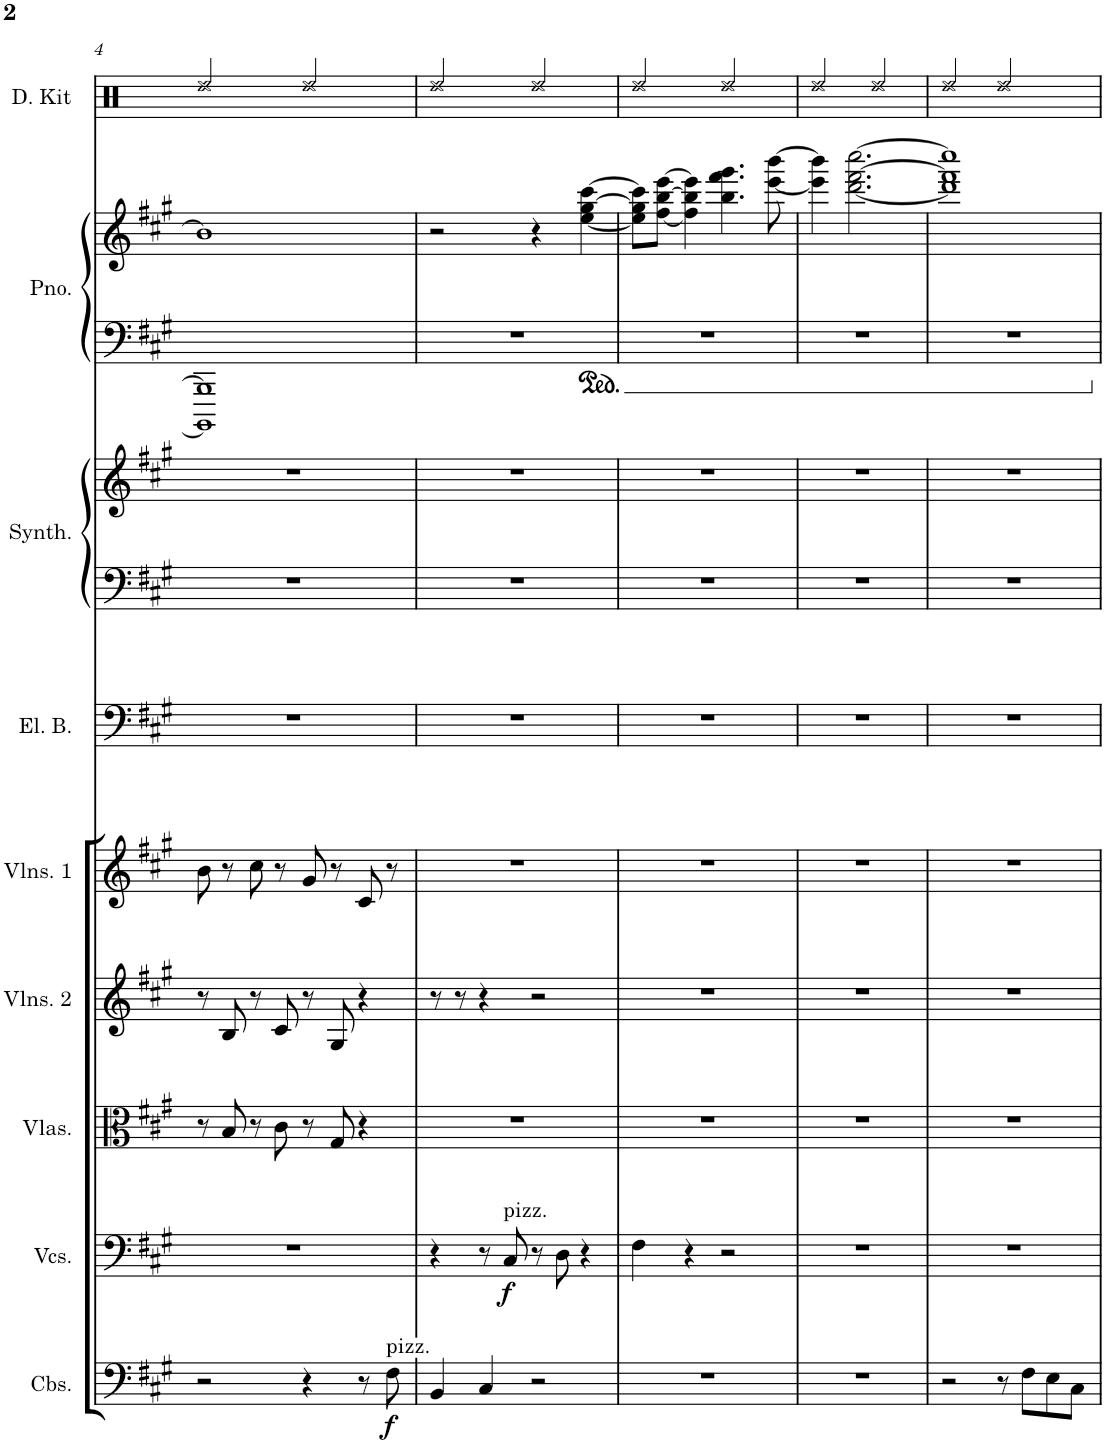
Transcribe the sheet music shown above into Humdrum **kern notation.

**kern	**dynam	**kern	**dynam	**kern	**kern	**kern	**kern	**kern	**kern	**kern	**kern	**kern
*part9	*part9	*part8	*part8	*part7	*part6	*part5	*part4	*part3	*part3	*part2	*part2	*part1
*staff11	*staff11	*staff10	*staff10	*staff9	*staff8	*staff7	*staff6	*staff5	*staff4	*staff3	*staff2	*staff1
*I"Contrabasses	*	*I"Violoncellos	*	*I"Violas	*I"Violins 2	*I"Violins 1	*I"Electric Bass	*I"Synthesizer	*	*I"Piano	*	*I"Drum Kit
*I'Cbs.	*	*I'Vcs.	*	*I'Vlas.	*I'Vlns. 2	*I'Vlns. 1	*I'El. B.	*I'Synth.	*	*I'Pno.	*	*I'D. Kit
!!LO:PB:g=z
*clefF4	*	*clefF4	*	*clefC3	*clefG2	*clefG2	*clefF4	*clefF4	*clefG2	*clefF4	*clefG2	*clefX
*Trd7c12	*	*	*	*	*	*	*Trd7c12	*	*	*	*	*
*k[f#c#g#]	*	*k[f#c#g#]	*	*k[f#c#g#]	*k[f#c#g#]	*k[f#c#g#]	*k[f#c#g#]	*k[f#c#g#]	*k[f#c#g#]	*k[f#c#g#]	*k[f#c#g#]	*k[]
*M4/4	*	*M4/4	*	*M4/4	*M4/4	*M4/4	*M4/4	*M4/4	*M4/4	*M4/4	*M4/4	*M4/4
=4	=4	=4	=4	=4	=4	=4	=4	=4	=4	=4	=4	=4
2r	.	1r	.	8r	8r	8b\	1r	1r	1r	1BBBB] 1BBB]	1b]	2Rdd/
.	.	.	.	8B/	8B/	8r	.	.	.	.	.	.
.	.	.	.	8r	8r	8cc#\	.	.	.	.	.	.
.	.	.	.	8c#\	8c#/	8r	.	.	.	.	.	.
4r	.	.	.	8r	8r	8g#/	.	.	.	.	.	2Rdd/
.	.	.	.	8G#/	8G#/	8r	.	.	.	.	.	.
8r	.	.	.	4r	4r	8c#/	.	.	.	.	.	.
!LO:TX:a:t=pizz.	!	!	!	!	!	!	!	!	!	!	!	!
!	!LO:DY:b	!	!	!	!	!	!	!	!	!	!	!
8F#\	f	.	.	.	.	8r	.	.	.	.	.	.
=5	=5	=5	=5	=5	=5	=5	=5	=5	=5	=5	=5	=5
4BB/	.	4r	.	1r	8r	1r	1r	1r	1r	1r	2r	2Rdd/
.	.	.	.	.	8r	.	.	.	.	.	.	.
4C#/	.	8r	.	.	4r	.	.	.	.	.	.	.
!	!	!LO:TX:a:t=pizz.	!	!	!	!	!	!	!	!	!	!
!	!	!	!LO:DY:b	!	!	!	!	!	!	!	!	!
.	.	8C#/	f	.	.	.	.	.	.	.	.	.
2r	.	8r	.	.	2r	.	.	.	.	.	4r	2Rdd/
.	.	8D\	.	.	.	.	.	.	.	.	.	.
.	.	4r	.	.	.	.	.	.	.	.	[4ee\ [4gg#\ [4ccc#\	.
=6	=6	=6	=6	=6	=6	=6	=6	=6	=6	=6	=6	=6
*	*	*	*	*	*	*	*	*	*	*	*ped	*
1r	.	4F#\	.	1r	1r	1r	1r	1r	1r	1r	8ee\] 8gg#\] 8ccc#\]L	2Rdd/
.	.	.	.	.	.	.	.	.	.	.	[8ff#\ [8bb\ [8eee\J	.
.	.	4r	.	.	.	.	.	.	.	.	4ff#\] 4bb\] 4eee\]	.
.	.	2r	.	.	.	.	.	.	.	.	4.bb\ 4.fff#\ 4.ggg#\	2Rdd/
.	.	.	.	.	.	.	.	.	.	.	[8eee\ [8bbb\	.
=7	=7	=7	=7	=7	=7	=7	=7	=7	=7	=7	=7	=7
1r	.	1r	.	1r	1r	1r	1r	1r	1r	1r	4eee\] 4bbb\]	2Rdd/
.	.	.	.	.	.	.	.	.	.	.	[2.ddd\ [2.fff#\ [2.cccc#\	.
.	.	.	.	.	.	.	.	.	.	.	.	2Rdd/
=8	=8	=8	=8	=8	=8	=8	=8	=8	=8	=8	=8	=8
2r	.	1r	.	1r	1r	1r	1r	1r	1r	1r	1ddd] 1fff#] 1cccc#]	2Rdd/
8r	.	.	.	.	.	.	.	.	.	.	.	2Rdd/
8F#\L	.	.	.	.	.	.	.	.	.	.	.	.
8E\	.	.	.	.	.	.	.	.	.	.	.	.
8C#\J	.	.	.	.	.	.	.	.	.	.	.	.
*	*	*	*	*	*	*	*	*	*	*Xped	*	*
=	=	=	=	=	=	=	=	=	=	=	=	=
*-	*-	*-	*-	*-	*-	*-	*-	*-	*-	*-	*-	*-
